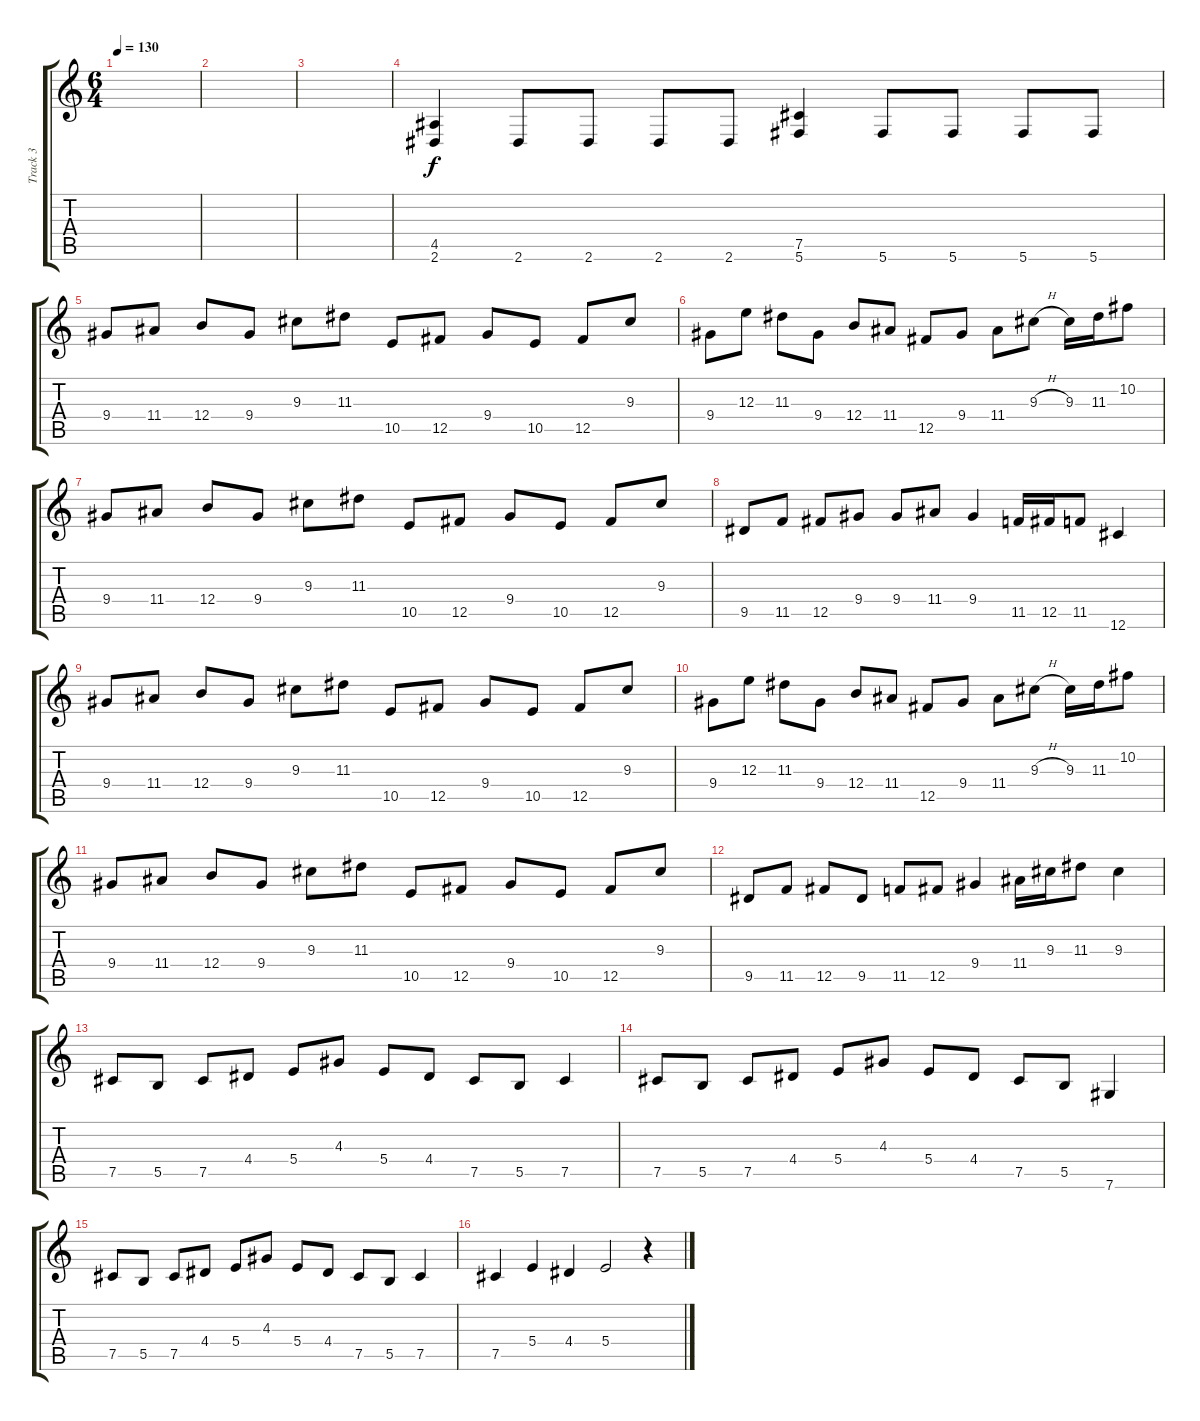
\track ("Track 3" "Track 3") {instrument distortionguitar}
\staff {score tabs}
\tuning (Db4 Ab3 E3 B2 Gb2 Db2) {hide}
\ts (6 4)
\tempo 130
\clef g2
\ks c
|
|
|
(4.5 2.6).4 2.6.8 2.6.8 2.6.8 2.6.8 (7.5 5.6).4 5.6.8 5.6.8 5.6.8 5.6.8 |
9.4.8 11.4.8 12.4.8 9.4.8 9.3.8 11.3.8 10.5.8 12.5.8 9.4.8 10.5.8 12.5.8 9.3.8 |
9.4.8 12.3.8 11.3.8 9.4.8 12.4.8 11.4.8 12.5.8 9.4.8 11.4.8 9.3{h}.8 9.3.16 11.3.16 10.2.8 |
9.4.8 11.4.8 12.4.8 9.4.8 9.3.8 11.3.8 10.5.8 12.5.8 9.4.8 10.5.8 12.5.8 9.3.8 |
9.5.8 11.5.8 12.5.8 9.4.8 9.4.8 11.4.8 9.4.4 11.5.16 12.5.16 11.5.8 12.6.4 |
9.4.8 11.4.8 12.4.8 9.4.8 9.3.8 11.3.8 10.5.8 12.5.8 9.4.8 10.5.8 12.5.8 9.3.8 |
9.4.8 12.3.8 11.3.8 9.4.8 12.4.8 11.4.8 12.5.8 9.4.8 11.4.8 9.3{h}.8 9.3.16 11.3.16 10.2.8 |
9.4.8 11.4.8 12.4.8 9.4.8 9.3.8 11.3.8 10.5.8 12.5.8 9.4.8 10.5.8 12.5.8 9.3.8 |
9.5.8 11.5.8 12.5.8 9.5.8 11.5.8 12.5.8 9.4.4 11.4.16 9.3.16 11.3.8 9.3.4 |
7.5.8 5.5.8 7.5.8 4.4.8 5.4.8 4.3.8 5.4.8 4.4.8 7.5.8 5.5.8 7.5.4 |
7.5.8 5.5.8 7.5.8 4.4.8 5.4.8 4.3.8 5.4.8 4.4.8 7.5.8 5.5.8 7.6.4 |
7.5.8 5.5.8 7.5.8 4.4.8 5.4.8 4.3.8 5.4.8 4.4.8 7.5.8 5.5.8 7.5.4 |
7.5.4 5.4.4 4.4.4 5.4.2 r.4
